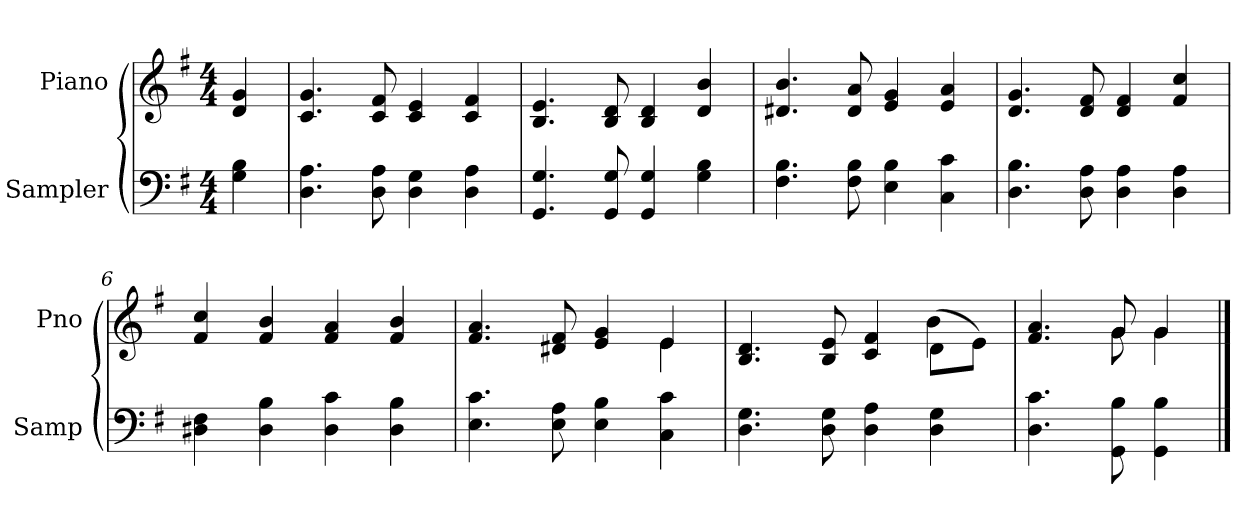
**kern	**kern
*part2	*part1
*staff2	*staff1
*I"Sampler	*I"Piano
*I'Samp	*I'Pno
*clefF4	*clefG2
*k[f#]	*k[f#]
*G:	*G:
*M4/4	*M4/4
=1	=1
4G 4B	4d 4g
=2	=2
4.D 4.A	4.c 4.g
8D 8A	8c 8f#
4D 4G	4c 4e
4D 4A	4c 4f#
=3	=3
4.GG 4.G	4.B 4.e
8GG 8G	8B 8d
4GG 4G	4B 4d
4G 4B	4d 4b
=4	=4
4.F# 4.B	4.d#X 4.b
8F# 8B	8d# 8a
4E 4B	4e 4g
4C 4c	4e 4a
=5	=5
4.D 4.B	4.d 4.g
8D 8A	8d 8f#
4D 4A	4d 4f#
4D 4A	4f# 4cc
=6	=6
4D#X 4F#	4f# 4cc
4D# 4B	4f# 4b
4D# 4c	4f# 4a
4D# 4B	4f# 4b
=7	=7
*	*^
4.E 4.c	4.f# 4.a	2.ryy
8E 8A	8d#X 8f#	.
4E 4B	4e 4g	.
4C 4c	4e/	4e
=8	=8	=8
4.D 4.G	4.B 4.d	2.ryy
8D 8G	8B 8e	.
4D 4A	4c 4f#	.
4D 4G	(8d\L	4b
.	8e\J)	.
=9	=9	=9
4.D 4.c	4.f# 4.a	4.ryy
8GG 8B	8g/	8g
4GG 4B	4g/	4g
*	*v	*v
==	==
*-	*-
